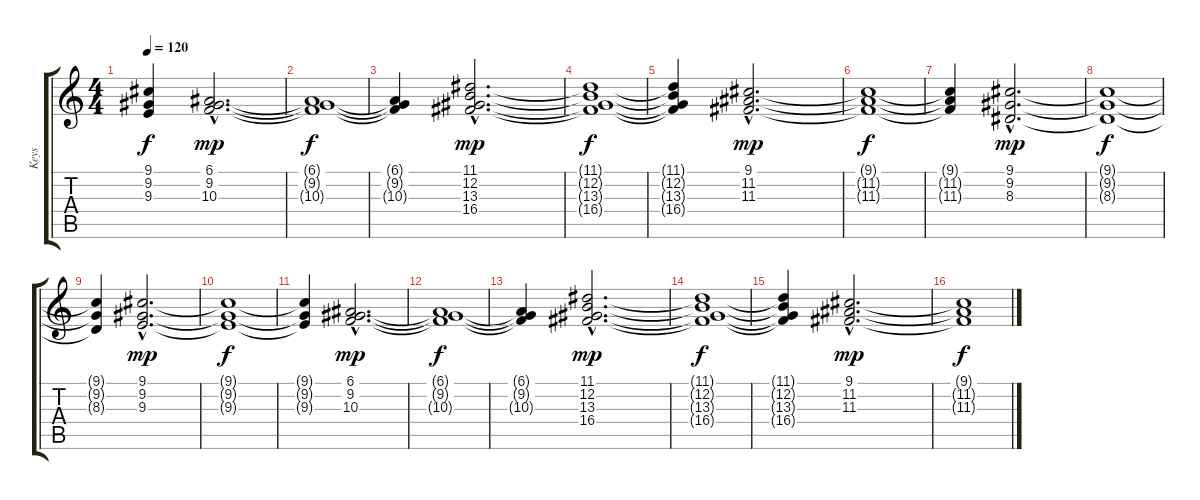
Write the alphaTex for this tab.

\track ("Keys" "Keys") {instrument pad4choir}
\staff {score tabs}
\tuning (E4 B3 G3 D3 A2 E2) {hide}
\ts (4 4)
\tempo 120
\clef g2
\ks c
(9.1{t} 9.2{t} 9.3{t}).4{dy f} (6.1{hac} 9.2{hac} 10.3{hac}).2{d dy mp} |
(6.1{t} 9.2{t} 10.3{t}).1{dy f} |
(6.1{t} 9.2{t} 10.3{t}).4 (11.1{hac} 12.2{hac} 13.3{hac} 16.4{hac}).2{d dy mp} |
(11.1{t} 12.2{t} 13.3{t} 16.4{t}).1{dy f} |
(11.1{t} 12.2{t} 13.3{t} 16.4{t}).4 (9.1{hac} 11.2{hac} 11.3{hac}).2{d dy mp} |
(9.1{t} 11.2{t} 11.3{t}).1{dy f} |
(9.1{t} 11.2{t} 11.3{t}).4 (9.1{hac} 9.2{hac} 8.3{hac}).2{d dy mp} |
(9.1{t} 9.2{t} 8.3{t}).1{dy f} |
(9.1{t} 9.2{t} 8.3{t}).4 (9.1{hac} 9.2{hac} 9.3{hac}).2{d dy mp} |
(9.1{t} 9.2{t} 9.3{t}).1{dy f} |
(9.1{t} 9.2{t} 9.3{t}).4 (6.1{hac} 9.2{hac} 10.3{hac}).2{d dy mp} |
(6.1{t} 9.2{t} 10.3{t}).1{dy f} |
(6.1{t} 9.2{t} 10.3{t}).4 (11.1{hac} 12.2{hac} 13.3{hac} 16.4{hac}).2{d dy mp} |
(11.1{t} 12.2{t} 13.3{t} 16.4{t}).1{dy f} |
(11.1{t} 12.2{t} 13.3{t} 16.4{t}).4 (9.1{hac} 11.2{hac} 11.3{hac}).2{d dy mp} |
(9.1{t} 11.2{t} 11.3{t}).1{dy f}
